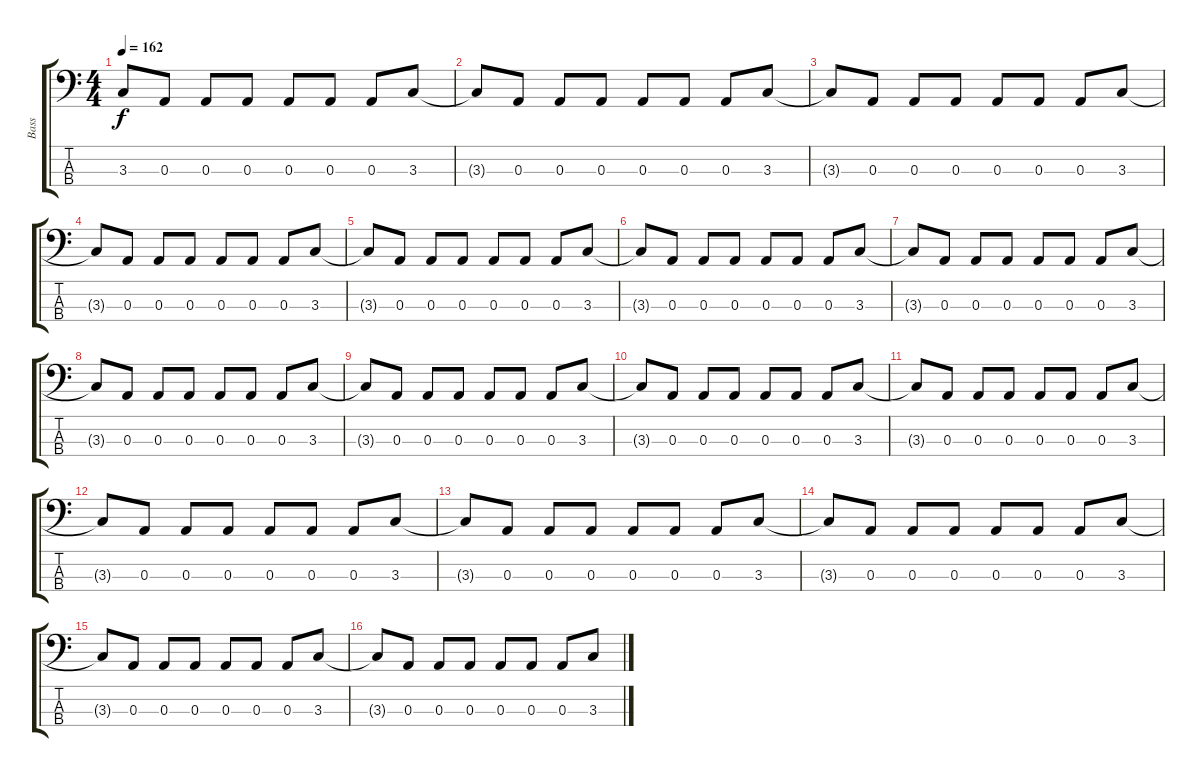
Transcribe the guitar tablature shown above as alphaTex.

\track ("Bass" "Bass") {instrument electricbasspick}
\staff {score tabs}
\tuning (G2 D2 A1 E1) {hide}
\ts (4 4)
\tempo 162
\clef f4
\ks c
3.3{t}.8{dy f} 0.3.8 0.3.8 0.3.8 0.3.8 0.3.8 0.3.8 3.3.8 |
3.3{t}.8 0.3.8 0.3.8 0.3.8 0.3.8 0.3.8 0.3.8 3.3.8 |
3.3{t}.8 0.3.8 0.3.8 0.3.8 0.3.8 0.3.8 0.3.8 3.3.8 |
3.3{t}.8 0.3.8 0.3.8 0.3.8 0.3.8 0.3.8 0.3.8 3.3.8 |
3.3{t}.8 0.3.8 0.3.8 0.3.8 0.3.8 0.3.8 0.3.8 3.3.8 |
3.3{t}.8 0.3.8 0.3.8 0.3.8 0.3.8 0.3.8 0.3.8 3.3.8 |
3.3{t}.8 0.3.8 0.3.8 0.3.8 0.3.8 0.3.8 0.3.8 3.3.8 |
3.3{t}.8 0.3.8 0.3.8 0.3.8 0.3.8 0.3.8 0.3.8 3.3.8 |
3.3{t}.8 0.3.8 0.3.8 0.3.8 0.3.8 0.3.8 0.3.8 3.3.8 |
3.3{t}.8 0.3.8 0.3.8 0.3.8 0.3.8 0.3.8 0.3.8 3.3.8 |
3.3{t}.8 0.3.8 0.3.8 0.3.8 0.3.8 0.3.8 0.3.8 3.3.8 |
3.3{t}.8 0.3.8 0.3.8 0.3.8 0.3.8 0.3.8 0.3.8 3.3.8 |
3.3{t}.8 0.3.8 0.3.8 0.3.8 0.3.8 0.3.8 0.3.8 3.3.8 |
3.3{t}.8 0.3.8 0.3.8 0.3.8 0.3.8 0.3.8 0.3.8 3.3.8 |
3.3{t}.8 0.3.8 0.3.8 0.3.8 0.3.8 0.3.8 0.3.8 3.3.8 |
3.3{t}.8 0.3.8 0.3.8 0.3.8 0.3.8 0.3.8 0.3.8 3.3.8
